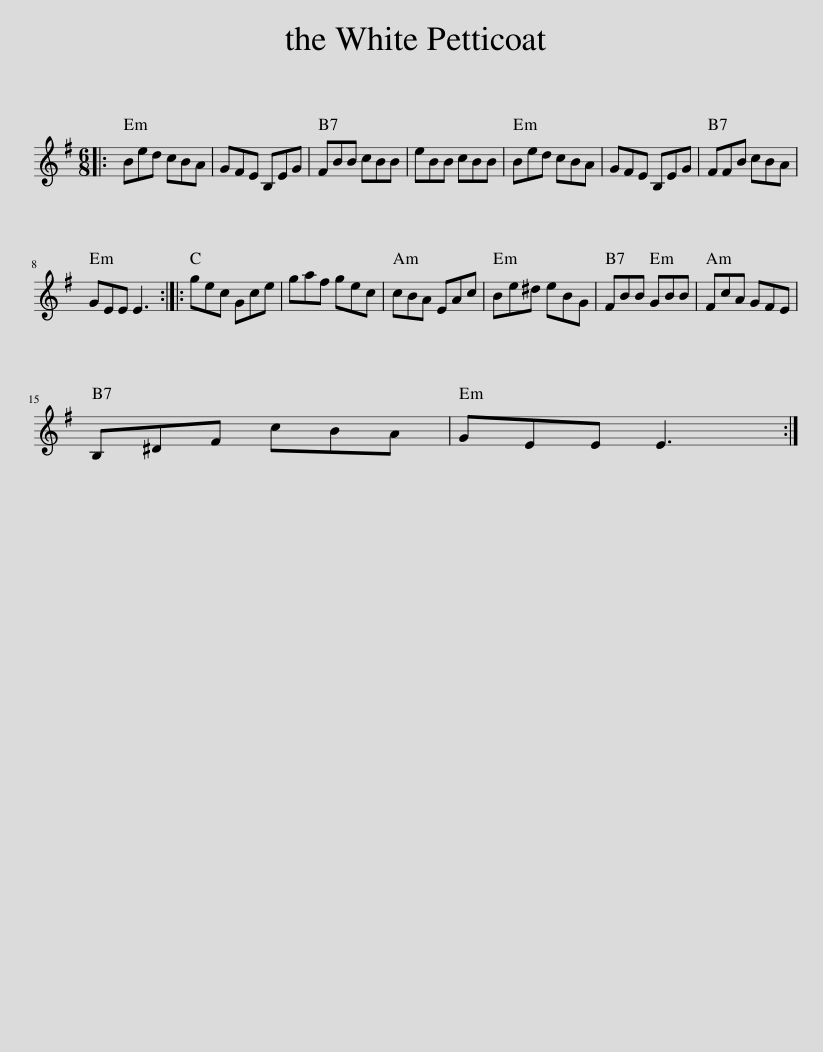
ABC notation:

X:1
L:1/8
M:6/8
I:linebreak $
K:Emin
V:1 treble
V:1
|: Bed cBA | GFE B,EG | FBB cBB | eBB cBB | Bed cBA | %5
 GFE B,EG | FFB cBA |$ GEE E3 :: gec Gce | gaf gec | %10
 cBA EAc | Be^d eBG | FBB GBB | FcA GFE |$ B,^DF cBA | %15
 GEE E3 :| %16
